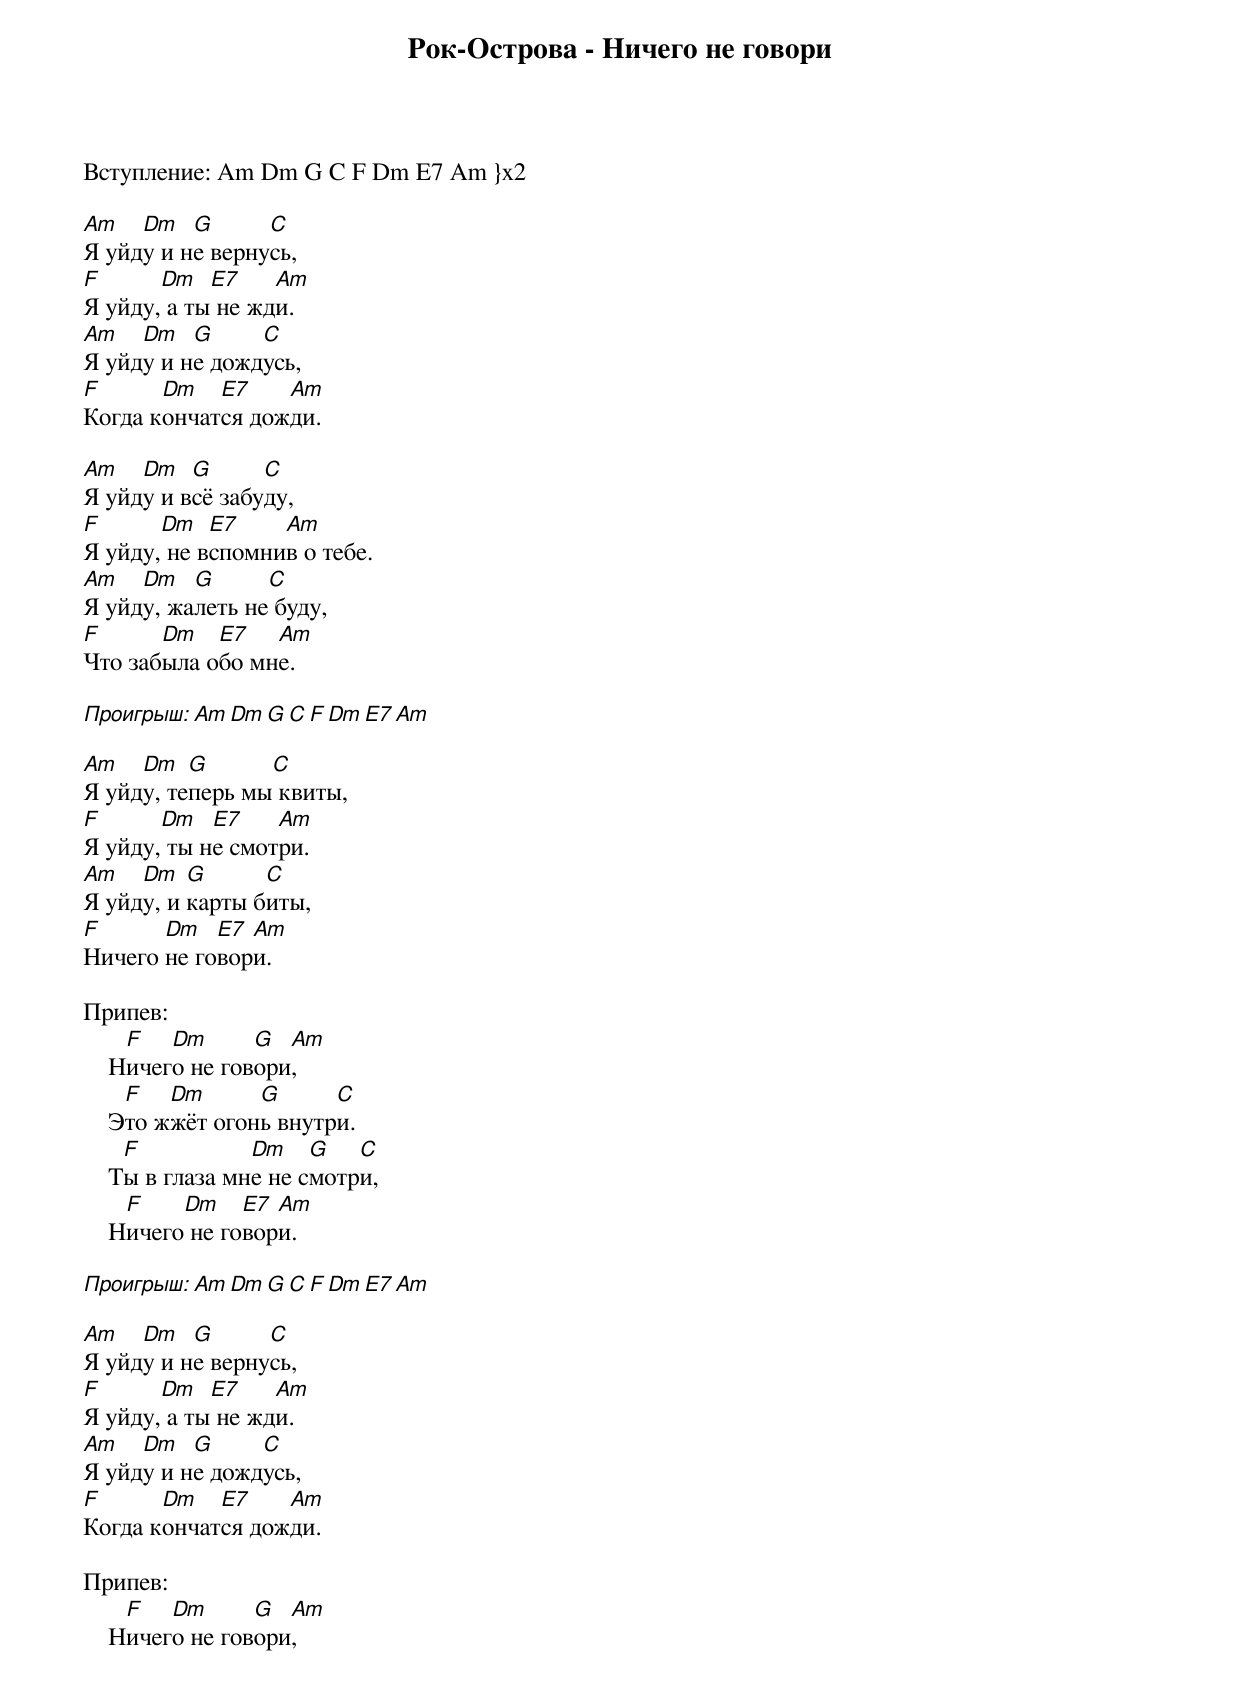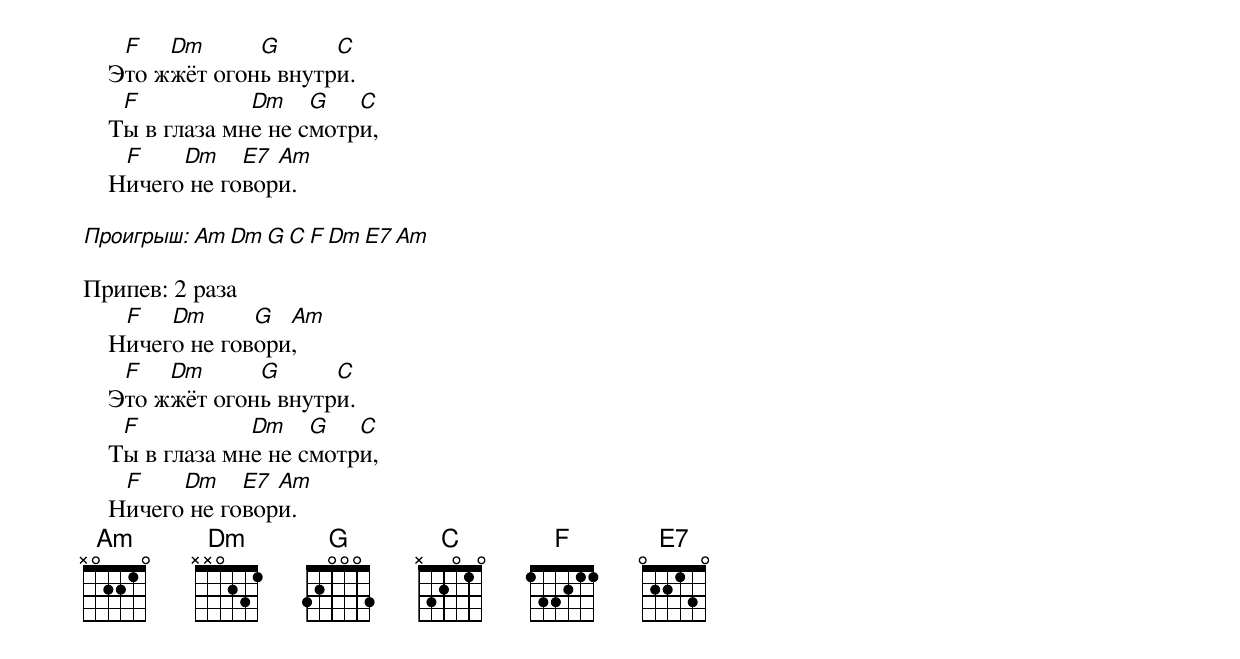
Рок-Острова - Ничего не говори

Вступление: Am Dm G C F Dm E7 Am }x2

Am   Dm   G      C
Я уйду и не вернусь,
F      Dm   E7    Am
Я уйду, а ты не жди.
Am   Dm   G     C
Я уйду и не дождусь,
F      Dm   E7    Am
Когда кончатся дожди.

Am   Dm   G      C
Я уйду и всё забуду,
F      Dm   E7    Am
Я уйду, не вспомнив о тебе.
Am   Dm   G      C
Я уйду, жалеть не буду,
F      Dm   E7   Am
Что забыла обо мне.

Проигрыш: Am Dm G C F Dm E7 Am

Am   Dm   G      C
Я уйду, теперь мы квиты,
F      Dm   E7    Am
Я уйду, ты не смотри.
Am   Dm   G      C
Я уйду, и карты биты,
F      Dm   E7 Am
Ничего не говори.

Припев:
     F   Dm      G  Am
    Ничего не говори,
     F   Dm      G      C
    Это жжёт огонь внутри.
     F           Dm    G   C
    Ты в глаза мне не смотри,
     F    Dm    E7 Am
    Ничего не говори.

Проигрыш: Am Dm G C F Dm E7 Am

Am   Dm   G      C
Я уйду и не вернусь,
F      Dm   E7    Am
Я уйду, а ты не жди.
Am   Dm   G     C
Я уйду и не дождусь,
F      Dm   E7    Am
Когда кончатся дожди.

Припев:
     F   Dm      G  Am
    Ничего не говори,
     F   Dm      G      C
    Это жжёт огонь внутри.
     F           Dm    G   C
    Ты в глаза мне не смотри,
     F    Dm    E7 Am
    Ничего не говори.

Проигрыш: Am Dm G C F Dm E7 Am

Припев: 2 раза
     F   Dm      G  Am
    Ничего не говори,
     F   Dm      G      C
    Это жжёт огонь внутри.
     F           Dm    G   C
    Ты в глаза мне не смотри,
     F    Dm    E7 Am
    Ничего не говори.
